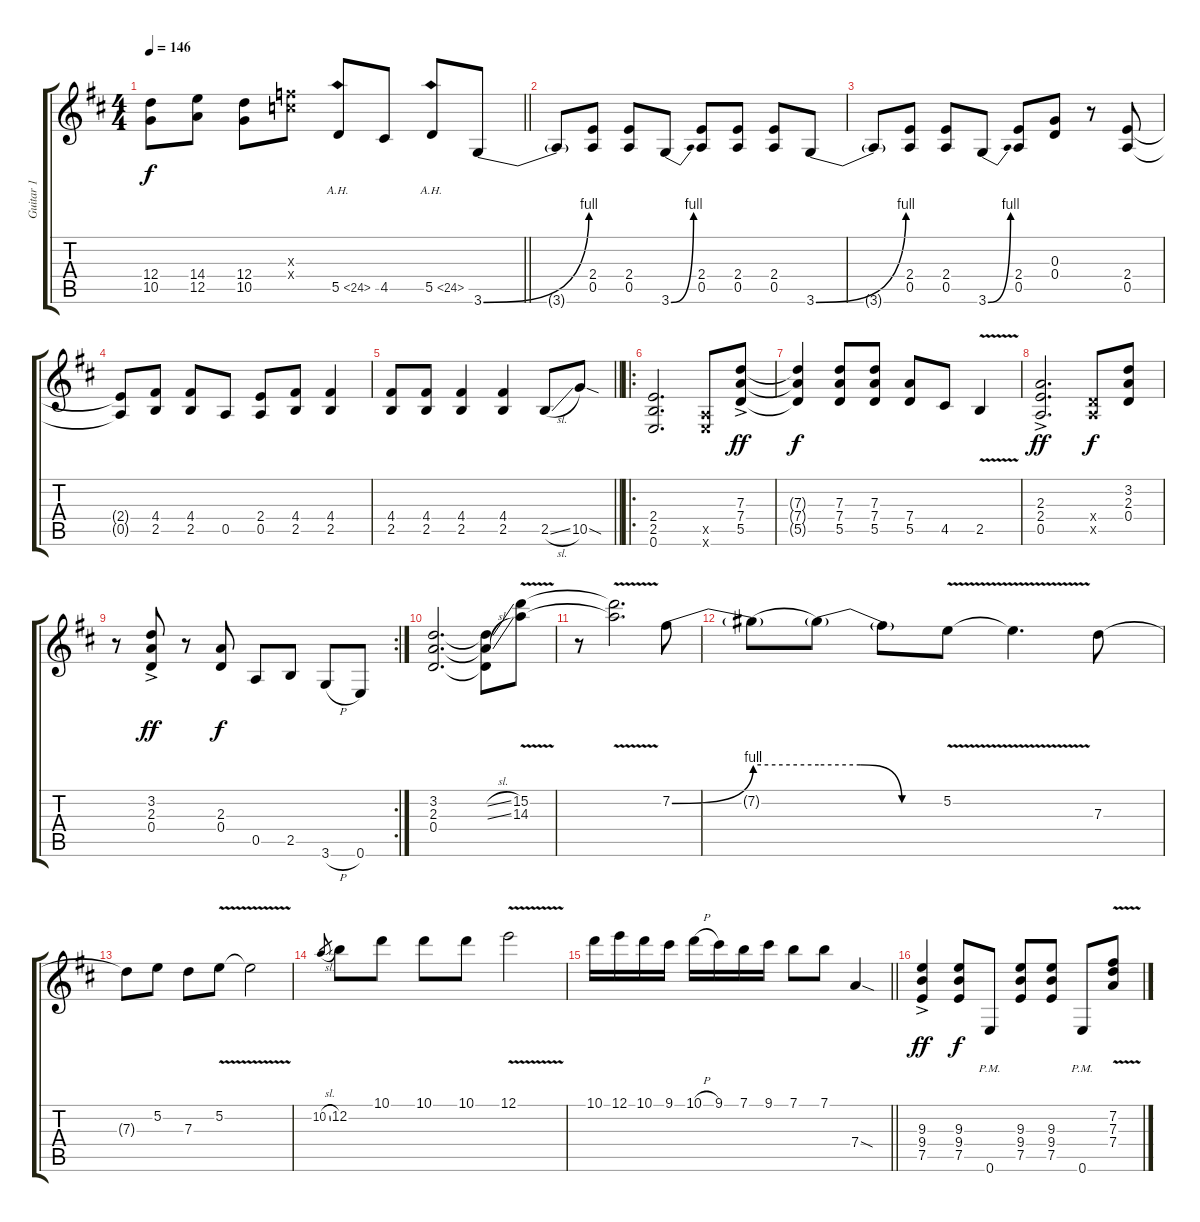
\track ("Guitar 1" "Guitar 1") {instrument distortionguitar}
\staff {score tabs}
\tuning (E4 B3 G3 D3 A2 E2) {hide}
\ts (4 4)
\tempo 146
\clef g2
\barLineRight lightlight
\ks d
(12.4{t} 10.5{t}).8{dy f} (14.4 12.5).8 (12.4 10.5).8 (10.3{x} 10.4{x}).8 5.5{ah 19}.8 4.5.8 5.5{ah 19}.8 3.6{be (bend 0 0 60 4)}.8 |
3.6{t}.8 (2.4 0.5).8 (2.4 0.5).8 3.6{be (bend 0 0 60 4)}.8 (2.4 0.5).8 (2.4 0.5).8 (2.4 0.5).8 3.6{be (bend 0 0 60 4)}.8 |
3.6{t}.8 (2.4 0.5).8 (2.4 0.5).8 3.6{be (bend 0 0 60 4)}.8 (2.4 0.5).8 (0.3 0.4).8 r.8 (2.4 0.5).8 |
(2.4{t} 0.5{t}).8 (4.4 2.5).8 (4.4 2.5).8 0.5.8 (2.4 0.5).8 (4.4 2.5).8 (4.4 2.5).4 |
\barLineRight lightlight
(4.4 2.5).8 (4.4 2.5).8 (4.4 2.5).4 (4.4 2.5).4 2.5{sl}.8 10.5{sod}.8 |
\ro
(2.4 2.5 0.6).2{d} (0.5{x} 0.6{x}).8 (7.3{ac} 7.4{ac} 5.5{ac}).8{dy ff} |
(7.3{t} 7.4{t} 5.5{t}).4{dy f} (7.3 7.4 5.5).8 (7.3 7.4 5.5).8 (7.4 5.5).8 4.5.8 2.5{v}.4 |
(2.3{ac} 2.4{ac} 0.5{ac}).2{d dy ff} (0.4{x} 0.5{x}).8{dy f} (3.2 2.3 0.4).8 |
\rc 2
r.8 (3.2{ac} 2.3{ac} 0.4{ac}).8{dy ff} r.8 (2.3 0.4).8{dy f} 0.5.8 2.5.8 3.6{h}.8 0.6.8 |
(3.2 2.3 0.4).2{d} (3.2{sl t} 2.3{sl t} 0.4{t}).8 (15.2{v} 14.3{v}).8 |
r.8 (15.2{v t} 14.3{v t}).2{d} 7.2{be (bend 0 0 60 4)}.8 |
7.2{be (hold 0 4 60 4) t}.8 7.2{be (custom 0 4 20 4 40 0 60 0) t}.8 7.2{t}.8 5.2{v}.8 5.2{v t}.4{d} 7.3.8 |
7.3{t}.8 5.2.8 7.3.8 5.2{v}.8 5.2{v t}.2 |
10.2{sl}.8{gr} 12.2.8 10.1.8 10.1.8 10.1.8 12.1{v}.2 |
\barLineRight lightlight
10.1.16 12.1.16 10.1.16 9.1.16 10.1{h}.16 9.1.16 7.1.16 9.1.16 7.1.8 7.1.8 7.4{sod}.4 |
(9.3{ac} 9.4{ac} 7.5{ac}).4{dy ff} (9.3 9.4 7.5).8{dy f} 0.6{pm}.8 (9.3 9.4 7.5).8 (9.3 9.4 7.5).8 0.6{pm}.8 (7.2{v} 7.3{v} 7.4{v}).8
